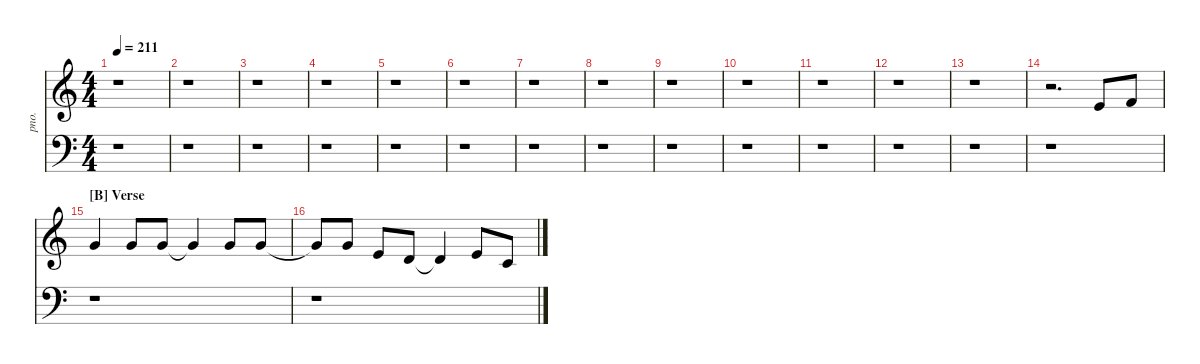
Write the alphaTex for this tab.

\defaultSystemsLayout 4
\hideDynamics
\bracketExtendMode nobrackets
\track ("Vocal" "pno.") {instrument acousticgrandpiano}
\staff {score}
\tuning (E4 B3 G3 D3 A2 E2)
\ts (4 4)
\tempo 211
\clef g2
\ks c
r.1{dy ff beam Down} |
r.1{beam Down} |
r.1{beam Down} |
r.1{beam Down} |
r.1{beam Down} |
r.1{beam Down} |
r.1{beam Down} |
r.1{beam Down} |
r.1{beam Down} |
r.1{beam Down} |
r.1{beam Down} |
r.1{beam Down} |
r.1{beam Down} |
r.2{d beam Down} 0.1.8{beam Up} 1.1.8{beam Up} |
\section ("B" "Verse")
3.1.4{beam Up} 3.1.8{beam Up} 3.1.8{beam Up} 3.1{t}.4{beam Up} 3.1.8{beam Up} 3.1.8{beam Up} |
3.1{t}.8{beam Up} 3.1.8{beam Up} 5.2.8{beam Up} 3.2.8{beam Up} 3.2{t}.4{beam Up} 0.1.8{beam Up} 1.2.8{beam Up}
\staff {score}
\tuning (G2 D2 A1 E1 B0)
\clef f4
\ottava regular
\simile none
\ks c
r.1{dy ff beam Down} |
r.1{beam Down} |
r.1{beam Down} |
r.1{beam Down} |
r.1{beam Down} |
r.1{beam Down} |
r.1{beam Down} |
r.1{beam Down} |
r.1{beam Down} |
r.1{beam Down} |
r.1{beam Down} |
r.1{beam Down} |
r.1{beam Down} |
r.1{beam Down} |
r.1{beam Down} |
r.1{beam Down}
